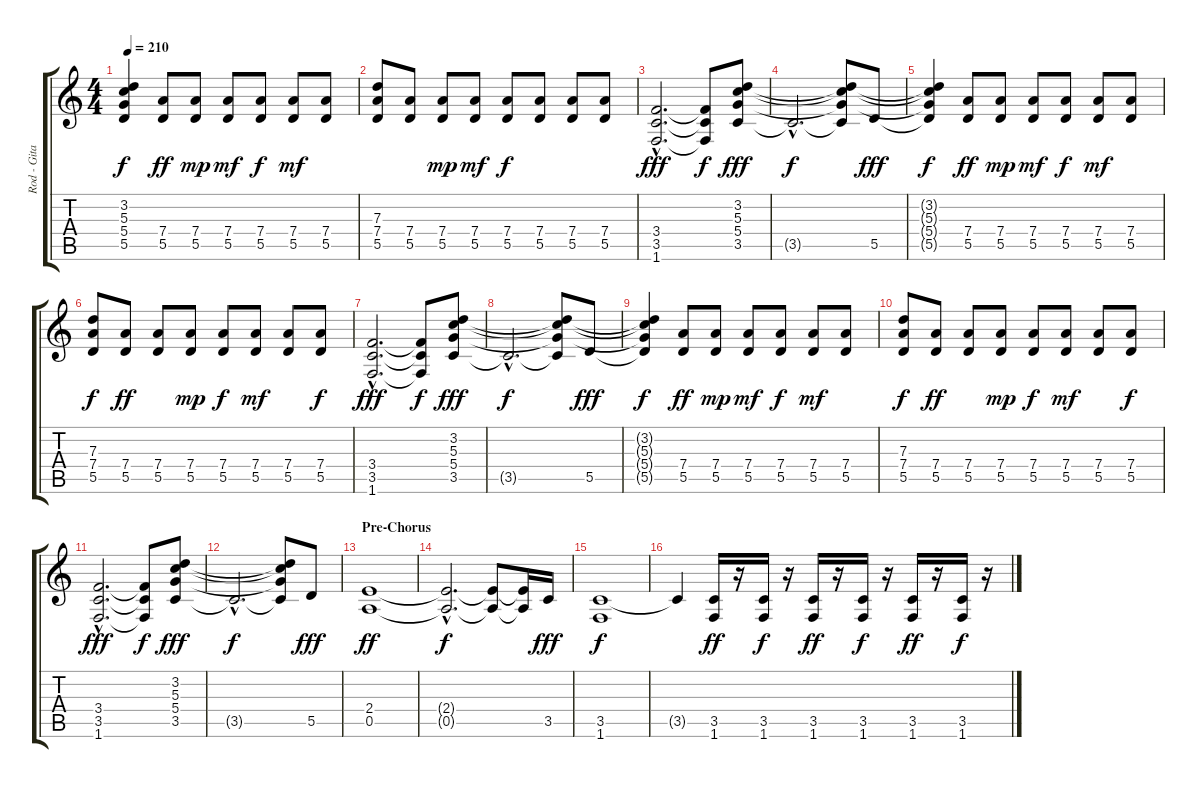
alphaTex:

\track ("Rod - Gitarre 1" "Rod - Gita") {instrument distortionguitar}
\staff {score tabs}
\tuning (E4 B3 G3 D3 A2 E2) {hide}
\ts (4 4)
\tempo 210
\clef g2
\ks c
(3.2{t} 5.3{t} 5.4{t} 5.5{t}).4{dy f} (7.4 5.5).8{dy ff} (7.4 5.5).8{dy mp} (7.4 5.5).8{dy mf} (7.4 5.5).8{dy f} (7.4 5.5).8{dy mf} (7.4 5.5).8 |
(7.3 7.4 5.5).8 (7.4 5.5).8 (7.4 5.5).8{dy mp} (7.4 5.5).8{dy mf} (7.4 5.5).8{dy f} (7.4 5.5).8 (7.4 5.5).8 (7.4 5.5).8 |
(3.4{hac} 3.5{hac} 1.6{hac}).2{d dy fff} (3.4{t} 3.5{t} 1.6{t}).8{dy f} (3.2 5.3 5.4 3.5).8{dy fff} |
3.5{hac t}.2{d dy f} (3.2{t} 5.3{t} 5.4{t} 3.5{t}).8 5.5.8{dy fff} |
(3.2{t} 5.3{t} 5.4{t} 5.5{t}).4{dy f} (7.4 5.5).8{dy ff} (7.4 5.5).8{dy mp} (7.4 5.5).8{dy mf} (7.4 5.5).8{dy f} (7.4 5.5).8{dy mf} (7.4 5.5).8 |
(7.3 7.4 5.5).8{dy f} (7.4 5.5).8{dy ff} (7.4 5.5).8 (7.4 5.5).8{dy mp} (7.4 5.5).8{dy f} (7.4 5.5).8{dy mf} (7.4 5.5).8 (7.4 5.5).8{dy f} |
(3.4{hac} 3.5{hac} 1.6{hac}).2{d dy fff} (3.4{t} 3.5{t} 1.6{t}).8{dy f} (3.2 5.3 5.4 3.5).8{dy fff} |
3.5{hac t}.2{d dy f} (3.2{t} 5.3{t} 5.4{t} 3.5{t}).8 5.5.8{dy fff} |
(3.2{t} 5.3{t} 5.4{t} 5.5{t}).4{dy f} (7.4 5.5).8{dy ff} (7.4 5.5).8{dy mp} (7.4 5.5).8{dy mf} (7.4 5.5).8{dy f} (7.4 5.5).8{dy mf} (7.4 5.5).8 |
(7.3 7.4 5.5).8{dy f} (7.4 5.5).8{dy ff} (7.4 5.5).8 (7.4 5.5).8{dy mp} (7.4 5.5).8{dy f} (7.4 5.5).8{dy mf} (7.4 5.5).8 (7.4 5.5).8{dy f} |
(3.4{hac} 3.5{hac} 1.6{hac}).2{d dy fff} (3.4{t} 3.5{t} 1.6{t}).8{dy f} (3.2 5.3 5.4 3.5).8{dy fff} |
3.5{hac t}.2{d dy f} (3.2{t} 5.3{t} 5.4{t} 3.5{t}).8 5.5.8{dy fff} |
\section ("" "Pre-Chorus")
(2.4 0.5).1{dy ff} |
(2.4{hac t} 0.5{hac t}).2{d dy f} (2.4{t} 0.5{t}).8 (2.4{t} 0.5{t}).16 3.5.16{dy fff} |
(3.5 1.6).1{dy f} |
3.5{t}.4 (3.5 1.6).16{dy ff} r.16 (3.5 1.6).16{dy f} r.16 (3.5 1.6).16{dy ff} r.16 (3.5 1.6).16{dy f} r.16 (3.5 1.6).16{dy ff} r.16 (3.5 1.6).16{dy f} r.16
